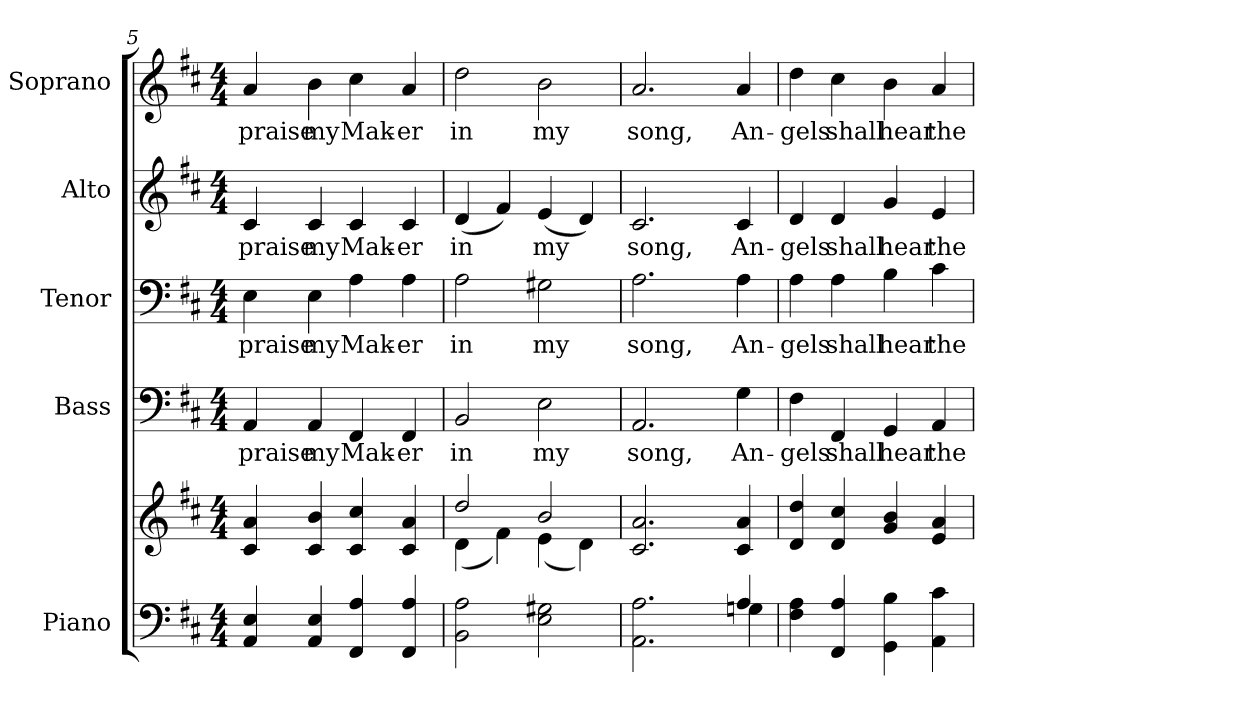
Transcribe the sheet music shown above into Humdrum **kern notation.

**kern	**kern	**kern	**text	**kern	**text	**kern	**text	**kern	**text
*part5	*part5	*part4	*part4	*part3	*part3	*part2	*part2	*part1	*part1
*staff6	*staff5	*staff4	*staff4	*staff3	*staff3	*staff2	*staff2	*staff1	*staff1
*I"Piano	*	*I"Bass	*	*I"Tenor	*	*I"Alto	*	*I"Soprano	*
*I'Pno.	*	*I'B.	*	*I'T.	*	*I'A.	*	*I'S.	*
*clefF4	*clefG2	*clefF4	*	*clefF4	*	*clefG2	*	*clefG2	*
*k[f#c#]	*k[f#c#]	*k[f#c#]	*	*k[f#c#]	*	*k[f#c#]	*	*k[f#c#]	*
*D:	*D:	*D:	*	*D:	*	*D:	*	*D:	*
*M4/4	*M4/4	*M4/4	*	*M4/4	*	*M4/4	*	*M4/4	*
=5	=5	=5	=5	=5	=5	=5	=5	=5	=5
!	!	!	!LO:LY:b:color=#000000	!	!	!	!	!	!
!	!	!	!	!	!LO:LY:b:color=#000000	!	!	!	!
!	!	!	!	!	!	!	!LO:LY:b:color=#000000	!	!
!	!	!	!	!	!	!	!	!	!LO:LY:b:color=#000000
4AAi/ 4Ei	4c#i/ 4ai	4AAi/	praise	4Ei\	praise	4c#i/	praise	4ai/	praise
!	!	!	!LO:LY:b:color=#000000	!	!	!	!	!	!
!	!	!	!	!	!LO:LY:b:color=#000000	!	!	!	!
!	!	!	!	!	!	!	!LO:LY:b:color=#000000	!	!
!	!	!	!	!	!	!	!	!	!LO:LY:b:color=#000000
4AAi/ 4Ei	4c#i/ 4bi	4AAi/	my	4Ei\	my	4c#i/	my	4bi\	my
!	!	!	!LO:LY:b:color=#000000	!	!	!	!	!	!
!	!	!	!	!	!LO:LY:b:color=#000000	!	!	!	!
!	!	!	!	!	!	!	!LO:LY:b:color=#000000	!	!
!	!	!	!	!	!	!	!	!	!LO:LY:b:color=#000000
4FF#i/ 4Ai	4c#i/ 4cc#i	4FF#i/	Mak-	4Ai\	Mak-	4c#i/	Mak-	4cc#i\	Mak-
!	!	!	!LO:LY:b:color=#000000	!	!	!	!	!	!
!	!	!	!	!	!LO:LY:b:color=#000000	!	!	!	!
!	!	!	!	!	!	!	!LO:LY:b:color=#000000	!	!
!	!	!	!	!	!	!	!	!	!LO:LY:b:color=#000000
4FF#i/ 4Ai	4c#i/ 4ai	4FF#i/	-er	4Ai\	-er	4c#i/	-er	4ai/	-er
=6	=6	=6	=6	=6	=6	=6	=6	=6	=6
*	*^	*	*	*	*	*	*	*	*
!	!	!	!	!LO:LY:b:color=#000000	!	!	!	!	!	!
!	!	!	!	!	!	!LO:LY:b:color=#000000	!	!	!	!
!	!	!	!	!	!	!	!	!LO:LY:b:color=#000000	!	!
!	!	!	!	!	!	!	!	!	!	!LO:LY:b:color=#000000
2BBi\ 2Ai	2ddi/	(4di\	2BBi/	in	2Ai\	in	(4di/	in	2ddi\	in
.	.	4f#i\)	.	.	.	.	4f#i/)	.	.	.
!	!	!	!	!LO:LY:b:color=#000000	!	!	!	!	!	!
!	!	!	!	!	!	!LO:LY:b:color=#000000	!	!	!	!
!	!	!	!	!	!	!	!	!LO:LY:b:color=#000000	!	!
!	!	!	!	!	!	!	!	!	!	!LO:LY:b:color=#000000
2Ei\ 2G#Xi	2bi/	(4ei\	2Ei\	my	2G#Xi\	my	(4ei/	my	2bi\	my
.	.	4di\)	.	.	.	.	4di/)	.	.	.
*	*v	*v	*	*	*	*	*	*	*	*
!!LO:PB:g=z
=7	=7	=7	=7	=7	=7	=7	=7	=7	=7
*^	*	*	*	*	*	*	*	*	*
*	*	*^	*	*	*	*	*	*	*	*
!	!	!	!	!	!LO:LY:b:color=#000000	!	!	!	!	!	!
*	*	*v	*v	*	*	*	*	*	*	*	*
*	*	*^	*	*	*	*	*	*	*	*
!	!	!	!	!	!	!	!LO:LY:b:color=#000000	!	!	!	!
*	*	*v	*v	*	*	*	*	*	*	*	*
*	*	*^	*	*	*	*	*	*	*	*
!	!	!	!	!	!	!	!	!	!LO:LY:b:color=#000000	!	!
*	*	*v	*v	*	*	*	*	*	*	*	*
*	*	*^	*	*	*	*	*	*	*	*
!	!	!	!	!	!	!	!	!	!	!	!LO:LY:b:color=#000000
*	*	*v	*v	*	*	*	*	*	*	*	*
2.AAi\ 2.Ai	2ryy	2.c#i/ 2.ai	2.AAi/	song,	2.Ai\	song,	2.c#i/	song,	2.ai/	song,
.	4ryy	.	.	.	.	.	.	.	.	.
!	!	!	!	!LO:LY:b:color=#000000	!	!	!	!	!	!
!	!	!	!	!	!	!LO:LY:b:color=#000000	!	!	!	!
!	!	!	!	!	!	!	!	!LO:LY:b:color=#000000	!	!
!	!	!	!	!	!	!	!	!	!	!LO:LY:b:color=#000000
4Ai/	4Gni\	4c#i/ 4ai	4Gi\	An-	4Ai\	An-	4c#i/	An-	4ai/	An-
*v	*v	*	*	*	*	*	*	*	*	*
=8	=8	=8	=8	=8	=8	=8	=8	=8	=8
*^	*	*	*	*	*	*	*	*	*
!	!	!	!	!LO:LY:b:color=#000000	!	!	!	!	!	!
*v	*v	*	*	*	*	*	*	*	*	*
*^	*	*	*	*	*	*	*	*	*
!	!	!	!	!	!	!LO:LY:b:color=#000000	!	!	!	!
*v	*v	*	*	*	*	*	*	*	*	*
*^	*	*	*	*	*	*	*	*	*
!	!	!	!	!	!	!	!	!LO:LY:b:color=#000000	!	!
*v	*v	*	*	*	*	*	*	*	*	*
*^	*	*	*	*	*	*	*	*	*
!	!	!	!	!	!	!	!	!	!	!LO:LY:b:color=#000000
*v	*v	*	*	*	*	*	*	*	*	*
4F#i\ 4Ai	4di/ 4ddi	4F#i\	-gels	4Ai\	-gels	4di/	-gels	4ddi\	-gels
!	!	!	!LO:LY:b:color=#000000	!	!	!	!	!	!
!	!	!	!	!	!LO:LY:b:color=#000000	!	!	!	!
!	!	!	!	!	!	!	!LO:LY:b:color=#000000	!	!
!	!	!	!	!	!	!	!	!	!LO:LY:b:color=#000000
4FF#i/ 4Ai	4di/ 4cc#i	4FF#i/	shall	4Ai\	shall	4di/	shall	4cc#i\	shall
!	!	!	!LO:LY:b:color=#000000	!	!	!	!	!	!
!	!	!	!	!	!LO:LY:b:color=#000000	!	!	!	!
!	!	!	!	!	!	!	!LO:LY:b:color=#000000	!	!
!	!	!	!	!	!	!	!	!	!LO:LY:b:color=#000000
4GGi\ 4Bi	4gi/ 4bi	4GGi/	hear	4Bi\	hear	4gi/	hear	4bi\	hear
!	!	!	!LO:LY:b:color=#000000	!	!	!	!	!	!
!	!	!	!	!	!LO:LY:b:color=#000000	!	!	!	!
!	!	!	!	!	!	!	!LO:LY:b:color=#000000	!	!
!	!	!	!	!	!	!	!	!	!LO:LY:b:color=#000000
4AAi\ 4c#i	4ei/ 4ai	4AAi/	the	4c#i\	the	4ei/	the	4ai/	the
=	=	=	=	=	=	=	=	=	=
*-	*-	*-	*-	*-	*-	*-	*-	*-	*-
